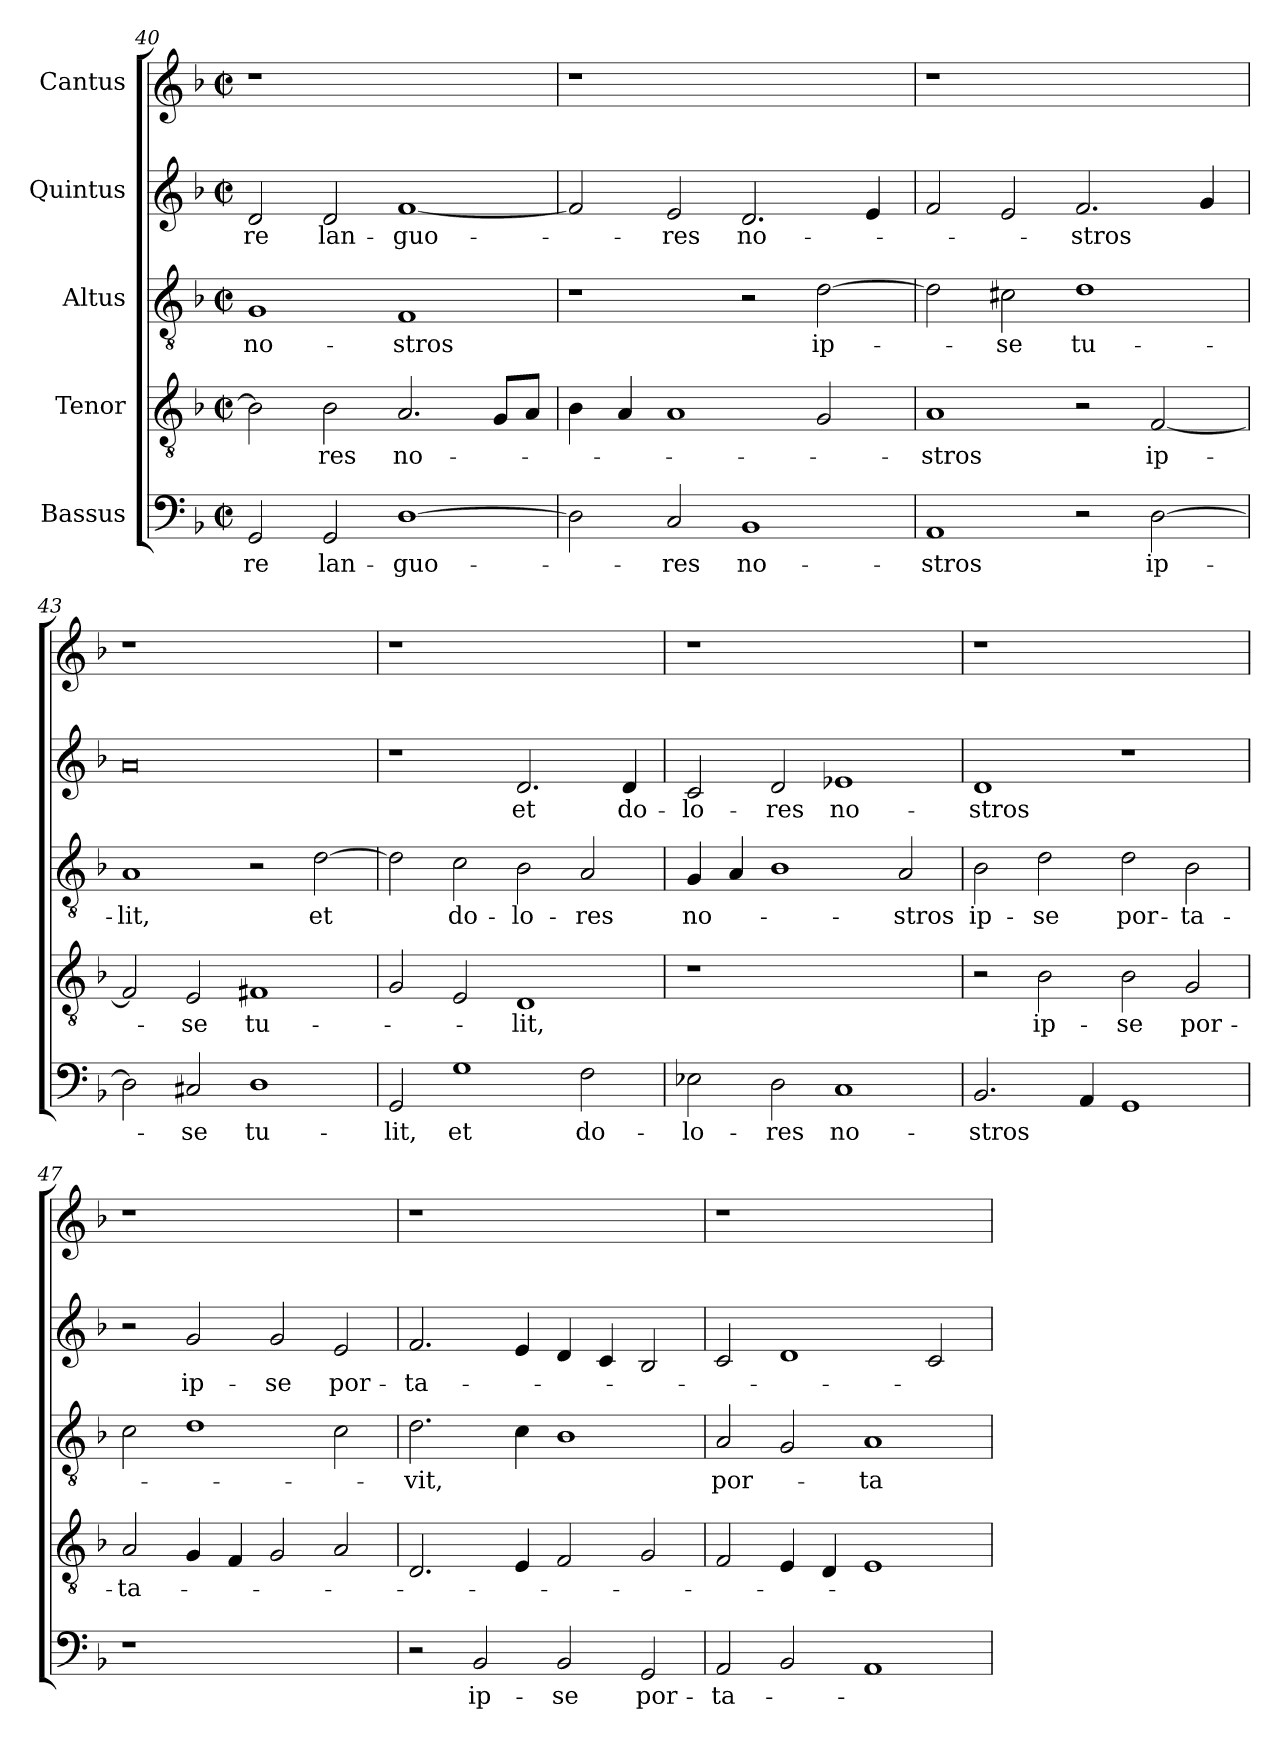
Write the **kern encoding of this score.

**kern	**text	**kern	**text	**kern	**text	**kern	**text	**kern
*part5	*part5	*part4	*part4	*part3	*part3	*part2	*part2	*part1
*staff5	*staff5	*staff4	*staff4	*staff3	*staff3	*staff2	*staff2	*staff1
*I"Bassus	*	*I"Tenor	*	*I"Altus	*	*I"Quintus	*	*I"Cantus
*clefF4	*	*clefGv2	*	*clefGv2	*	*clefG2	*	*clefG2
*k[b-]	*	*k[b-]	*	*k[b-]	*	*k[b-]	*	*k[b-]
*F:	*	*F:	*	*F:	*	*F:	*	*F:
*M2/2	*	*M2/2	*	*M2/2	*	*M2/2	*	*M2/2
*met(c|)	*	*met(c|)	*	*met(c|)	*	*met(c|)	*	*met(c|)
=40	=40	=40	=40	=40	=40	=40	=40	=40
!	!LO:LY:b	!	!	!	!LO:LY:b	!	!LO:LY:b	!
2GG/	-re	2B-\]	.	1G	no-	2d/	-re	1r
!	!LO:LY:b	!	!LO:LY:b	!	!	!	!LO:LY:b	!
2GG/	lan-	2B-\	-res	.	.	2d/	lan-	.
!	!LO:LY:b	!	!LO:LY:b	!	!LO:LY:b	!	!LO:LY:b	!
[1D	-guo-	2.A/	no-	1F	-stros	[1f	-guo-	1ryy
.	.	8G/L	.	.	.	.	.	.
.	.	8A/J	.	.	.	.	.	.
=41	=41	=41	=41	=41	=41	=41	=41	=41
2D\]	.	4B-\	.	1r	.	2f/]	.	1r
.	.	4A/	.	.	.	.	.	.
!	!LO:LY:b	!	!	!	!	!	!LO:LY:b	!
2C/	-res	1A	.	.	.	2e/	-res	.
!	!LO:LY:b	!	!	!	!	!	!LO:LY:b	!
1BB-	no-	.	.	2r	.	2.d/	no-	1ryy
!	!	!	!	!	!LO:LY:b	!	!	!
.	.	2G/	.	[2d\	ip-	.	.	.
.	.	.	.	.	.	4e/	.	.
=42	=42	=42	=42	=42	=42	=42	=42	=42
!	!LO:LY:b	!	!LO:LY:b	!	!	!	!	!
1AA	-stros	1A	-stros	2d\]	.	2f/	.	1r
!	!	!	!	!	!LO:LY:b	!	!	!
.	.	.	.	2c#X\	-se	2e/	.	.
!	!	!	!	!	!LO:LY:b	!	!LO:LY:b	!
2r	.	2r	.	1d	tu-	2.f/	-stros	1ryy
!	!LO:LY:b	!	!LO:LY:b	!	!	!	!	!
[2D\	ip-	[2F/	ip-	.	.	.	.	.
.	.	.	.	.	.	4g/	.	.
=43	=43	=43	=43	=43	=43	=43	=43	=43
!	!	!	!	!	!LO:LY:b	!	!	!
2D\]	.	2F/]	.	1A	-lit,	0a	.	1r
!	!LO:LY:b	!	!LO:LY:b	!	!	!	!	!
2C#X/	-se	2E/	-se	.	.	.	.	.
!	!LO:LY:b	!	!LO:LY:b	!	!	!	!	!
1D	tu-	1F#X	tu-	2r	.	.	.	1ryy
!	!	!	!	!	!LO:LY:b	!	!	!
.	.	.	.	[2d\	et	.	.	.
!!LO:LB:g=z
=44	=44	=44	=44	=44	=44	=44	=44	=44
!	!LO:LY:b	!	!	!	!	!	!	!
2GG/	-lit,	2G/	.	2d\]	.	1r	.	1r
!	!LO:LY:b	!	!	!	!LO:LY:b	!	!	!
1G	et	2E/	.	2c\	do-	.	.	.
!	!	!	!LO:LY:b	!	!LO:LY:b	!	!LO:LY:b	!
.	.	1D	-lit,	2B-\	-lo-	2.d/	et	1ryy
!	!LO:LY:b	!	!	!	!LO:LY:b	!	!	!
2F\	do-	.	.	2A/	-res	.	.	.
!	!	!	!	!	!	!	!LO:LY:b	!
.	.	.	.	.	.	4d/	do-	.
=45	=45	=45	=45	=45	=45	=45	=45	=45
!	!LO:LY:b	!	!	!	!LO:LY:b	!	!LO:LY:b	!
2E-X\	-lo-	1r	.	4G/	no-	2c/	-lo-	1r
.	.	.	.	4A/	.	.	.	.
!	!LO:LY:b	!	!	!	!	!	!LO:LY:b	!
2D\	-res	.	.	1B-	.	2d/	-res	.
!	!LO:LY:b	!	!	!	!	!	!LO:LY:b	!
1C	no-	1ryy	.	.	.	1e-X	no-	1ryy
!	!	!	!	!	!LO:LY:b	!	!	!
.	.	.	.	2A/	-stros	.	.	.
=46	=46	=46	=46	=46	=46	=46	=46	=46
!	!LO:LY:b	!	!	!	!LO:LY:b	!	!LO:LY:b	!
2.BB-/	-stros	2r	.	2B-\	ip-	1d	-stros	1r
!	!	!	!LO:LY:b	!	!LO:LY:b	!	!	!
.	.	2B-\	ip-	2d\	-se	.	.	.
4AA/	.	.	.	.	.	.	.	.
!	!	!	!LO:LY:b	!	!LO:LY:b	!	!	!
1GG	.	2B-\	-se	2d\	por-	1r	.	1ryy
!	!	!	!LO:LY:b	!	!LO:LY:b	!	!	!
.	.	2G/	por-	2B-\	-ta-	.	.	.
=47	=47	=47	=47	=47	=47	=47	=47	=47
!	!	!	!LO:LY:b	!	!	!	!	!
1r	.	2A/	-ta-	2c\	.	2r	.	1r
!	!	!	!	!	!	!	!LO:LY:b	!
.	.	4G/	.	1d	.	2g/	ip-	.
.	.	4F/	.	.	.	.	.	.
!	!	!	!	!	!	!	!LO:LY:b	!
1ryy	.	2G/	.	.	.	2g/	-se	1ryy
!	!	!	!	!	!	!	!LO:LY:b	!
.	.	2A/	.	2c\	.	2e/	por-	.
=48	=48	=48	=48	=48	=48	=48	=48	=48
!	!	!	!	!	!LO:LY:b	!	!LO:LY:b	!
2r	.	2.D/	.	2.d\	-vit,	2.f/	-ta-	1r
!	!LO:LY:b	!	!	!	!	!	!	!
2BB-/	ip-	.	.	.	.	.	.	.
.	.	4E/	.	4c\	.	4e/	.	.
!	!LO:LY:b	!	!	!	!	!	!	!
2BB-/	-se	2F/	.	1B-	.	4d/	.	1ryy
.	.	.	.	.	.	4c/	.	.
!	!LO:LY:b	!	!	!	!	!	!	!
2GG/	por-	2G/	.	.	.	2B-/	.	.
=49	=49	=49	=49	=49	=49	=49	=49	=49
!	!LO:LY:b	!	!	!	!LO:LY:b	!	!	!
2AA/	-ta-	2F/	.	2A/	por-	2c/	.	1r
2BB-/	.	4E/	.	2G/	.	1d	.	.
.	.	4D/	.	.	.	.	.	.
!	!	!	!	!	!LO:LY:b	!	!	!
1AA	.	1E	.	1A	-ta-	.	.	1ryy
.	.	.	.	.	.	2c/	.	.
=	=	=	=	=	=	=	=	=
*-	*-	*-	*-	*-	*-	*-	*-	*-
